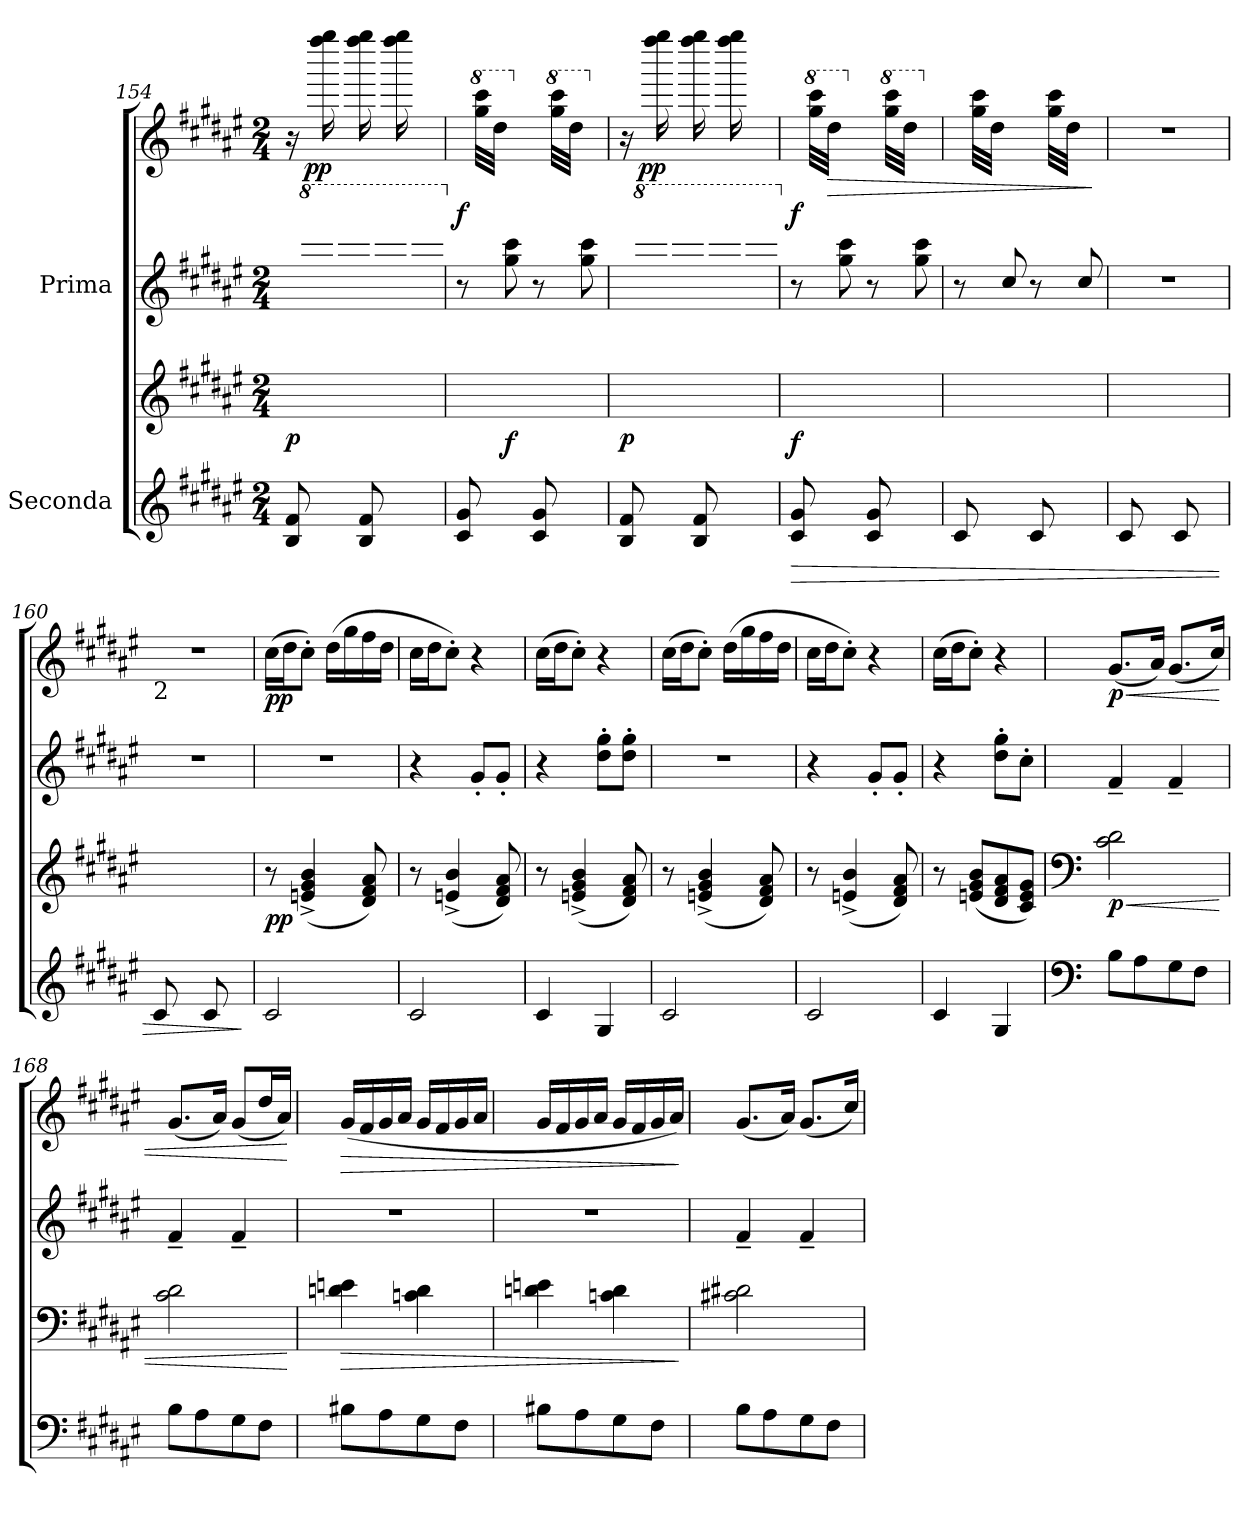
**kern	**kern	**dynam	**kern	**kern	**dynam
*part2	*part2	*part2	*part1	*part1	*part1
*staff4	*staff3	*staff3/4	*staff2	*staff1	*staff1/2
*I"Seconda	*	*	*I"Prima	*	*
!!LO:LB:g=z
*clefG2	*clefG2	*	*clefG2	*clefG2	*
*k[f#c#g#d#a#e#]	*k[f#c#g#d#a#e#]	*	*k[f#c#g#d#a#e#]	*k[f#c#g#d#a#e#]	*
*M2/4	*M2/4	*	*M2/4	*M2/4	*
*MM130	*MM130	*	*MM130	*MM130	*
=154	=154	=154	=154	=154	=154
*^	*	*	*^	*	*
!	!	!	!LO:DY:b	!	!	!	!
8B/ 8f#/L	2ryy	8ryy	p	16ryy	2ryy	16r	.
*	*	*	*	*8va	*	*	*
!	!	!	!	!	!	!	!LO:DY:b
.	.	.	.	16cccc#/ 16dddd#/LL	.	16ryy	pp
8ryy	.	8b\ 8ff#\J	.	16ryy	.	16ffff#\ 16gggg#\	.
.	.	.	.	16cccc#/ 16dddd#/JJ	.	16ryy	.
8B/ 8f#/L	.	8ryy	.	16ryy	.	16ffff#\ 16gggg#\LL	.
.	.	.	.	16cccc#/ 16dddd#/	.	16ryy	.
8ryy	.	8b\ 8ff#\J	.	16ryy	.	16ffff#\ 16gggg#\	.
.	.	.	.	16cccc#/ 16dddd#/JJ	.	16ryy	.
*	*	*	*	*v	*v	*	*
=155	=155	=155	=155	=155	=155	=155
*	*	*	*	*X8va	*	*
*	*	*	*	*	*MM140	*
!	!	!	!	!	!	!LO:DY:a=2
8c#/ 8g#/L	2ryy	8ryy	.	8r	16ryy	f
*	*	*	*	*	*8va	*
.	.	.	.	.	(>32ggg#\ 32cccc#\LLL	.
.	.	.	.	.	32ddd#\JJJ	.
*	*	*	*	*	*X8va	*
!	!	!	!LO:DY:b	!	!	!
8ryy	.	8cc#^\J	f	8gg#\ 8ccc#\)	8ryy	.
8c#/ 8g#/L	.	8ryy	.	8r	16ryy	.
*	*	*	*	*	*8va	*
.	.	.	.	.	(>32ggg#\ 32cccc#\LLL	.
.	.	.	.	.	32ddd#\JJJ	.
*	*	*	*	*	*X8va	*
8ryy	.	8cc#^\J	.	8gg#\ 8ccc#\)	8ryy	.
=156	=156	=156	=156	=156	=156	=156
*	*	*	*	*	*MM130	*
*	*	*	*	*^	*	*
!	!	!	!LO:DY:b	!	!	!	!
8B/ 8f#/L	2ryy	8ryy	p	16ryy	2ryy	16r	.
*	*	*	*	*8va	*	*	*
!	!	!	!	!	!	!	!LO:DY:b
.	.	.	.	16cccc#/ 16dddd#/LL	.	16ryy	pp
8ryy	.	8b\ 8ff#\J	.	16ryy	.	16ffff#\ 16gggg#\	.
.	.	.	.	16cccc#/ 16dddd#/JJ	.	16ryy	.
8B/ 8f#/L	.	8ryy	.	16ryy	.	16ffff#\ 16gggg#\LL	.
.	.	.	.	16cccc#/ 16dddd#/	.	16ryy	.
8ryy	.	8b\ 8ff#\J	.	16ryy	.	16ffff#\ 16gggg#\	.
.	.	.	.	16cccc#/ 16dddd#/JJ	.	16ryy	.
*	*	*	*	*v	*v	*	*
=157	=157	=157	=157	=157	=157	=157
!	!	!	!LO:HP:b=2	!	!	!
*	*	*	*	*X8va	*	*
*	*	*	*	*	*MM140	*
!	!	!	!LO:DY:n=1:b	!	!	!LO:DY:a=2
8c#/ 8g#/L	2ryy	8ryy	> f	8r	16ryy	f
*	*	*	*	*	*8va	*
.	.	.	.	.	(>32ggg#\ 32cccc#\LLL	.
!	!	!	!	!	!	!LO:HP:b
.	.	.	.	.	32ddd#\JJJ	>
*	*	*	*	*	*X8va	*
8ryy	.	8cc#^\J	.	8gg#\ 8ccc#\)	8ryy	.
8c#/ 8g#/L	.	8ryy	.	8r	16ryy	.
*	*	*	*	*	*8va	*
.	.	.	.	.	(>32ggg#\ 32cccc#\LLL	.
.	.	.	.	.	32ddd#\JJJ	.
*	*	*	*	*	*X8va	*
8ryy	.	8cc#^\J	.	8gg#\ 8ccc#\)	8ryy	.
=158	=158	=158	=158	=158	=158	=158
8c#/L	2ryy	8ryy	.	8r	16ryy	.
.	.	.	.	.	(>32gg#\ 32ccc#\LLL	.
.	.	.	.	.	32dd#\JJJ	.
8ryy	.	8g#^\J	.	8cc#/)	8ryy	.
8c#/L	.	8ryy	.	8r	16ryy	.
.	.	.	.	.	(>32gg#\ 32ccc#\LLL	.
.	.	.	.	.	32dd#\JJJ	.
8ryy	.	8g#^\J	.	8cc#/)	8ryy	.
*v	*v	*	*	*	*	*
.	.	.	.	.	]
=159	=159	=159	=159	=159	=159
*	*	*	*	*MM135	*
*^	*	*	*	*	*
!	!	!	!	!	!LO:TX:b:t=1	!
*	*	*	*	*	*^	*
8c#/L	2ryy	8ryy	.	2r	2r	4ryy	.
8ryy	.	8g#\J	.	.	.	.	.
*	*	*	*	*	*MM130	*	*
8c#/L	.	8ryy	.	.	.	4ryy	.
8ryy	.	8g#\J	.	.	.	.	.
=160	=160	=160	=160	=160	=160	=160	=160
*	*	*	*	*	*MM125	*	*
!	!	!	!	!	!LO:TX:b:t=2	!	!
8c#/L	2ryy	8ryy	.	2r	2r	4ryy	.
8ryy	.	8g#\J	.	.	.	.	.
*	*	*	*	*	*MM120	*	*
8c#/L	.	8ryy	.	.	.	4ryy	.
8ryy	.	8g#\J	.	.	.	.	.
*v	*v	*	*	*	*	*	*
.	.	]	.	.	.	.
*	*	*	*	*v	*v	*
!!LO:LB:g=z
=161	=161	=161	=161	=161	=161
*	*	*	*	*MM130	*
*	*	*	*	*^	*
!	!	!	!	!LO:TX:a:t=pdf pp 18-19	!	!
!	!	!LO:DY:b	!	!	!	!LO:DY:b
*	*	*	*	*v	*v	*
2c#/	8r	pp	2r	(>16cc#\LL	pp
.	.	.	.	16dd#\J	.
.	(<4en/^ 4g#/^ 4b/^	.	.	8cc#'\J)	.
.	.	.	.	(>16dd#\LL	.
.	.	.	.	16gg#\	.
.	8d#/ 8f#/ 8a#/)	.	.	16ff#\	.
.	.	.	.	16dd#\JJ	.
=162	=162	=162	=162	=162	=162
2c#/	8r	.	4r	16cc#\LL	.
.	.	.	.	16dd#\J	.
.	(<4en/^ 4b/^	.	.	8cc#'\J)	.
.	.	.	8g#'/L	4r	.
.	8d#/ 8f#/ 8a#/)	.	8g#'/J	.	.
=163	=163	=163	=163	=163	=163
*	*	*	*	*MM135	*
4c#/	8r	.	4r	(>16cc#\LL	.
.	.	.	.	16dd#\J	.
.	(<4en/^ 4g#/^ 4b/^	.	.	8cc#'\J)	.
4G#/	.	.	8dd#\' 8gg#\'L	4r	.
.	8d#/ 8f#/ 8a#/)	.	8dd#\' 8gg#\'J	.	.
=164	=164	=164	=164	=164	=164
2c#/	8r	.	2r	(>16cc#\LL	.
.	.	.	.	16dd#\J	.
.	(<4en/^ 4g#/^ 4b/^	.	.	8cc#'\J)	.
.	.	.	.	(>16dd#\LL	.
.	.	.	.	16gg#\	.
.	8d#/ 8f#/ 8a#/)	.	.	16ff#\	.
.	.	.	.	16dd#\JJ	.
=165	=165	=165	=165	=165	=165
2c#/	8r	.	4r	16cc#\LL	.
.	.	.	.	16dd#\J	.
.	(<4en/^ 4b/^	.	.	8cc#'\J)	.
.	.	.	8g#'/L	4r	.
.	8d#/ 8f#/ 8a#/)	.	8g#'/J	.	.
=166	=166	=166	=166	=166	=166
4c#/	8r	.	4r	(>16cc#\LL	.
.	.	.	.	16dd#\J	.
.	(<8en/ 8g#/ 8b/L	.	.	8cc#'\J)	.
4G#/	8d#/ 8f#/ 8a#/	.	8dd#\' 8gg#\'L	4r	.
.	8c#/ 8e/ 8g#/J)	.	8cc#'\J	.	.
!!LO:LB:g=z
=167	=167	=167	=167	=167	=167
*clefF4	*clefF4	*	*	*	*
*	*	*	*	*MM130	*
!	!	!LO:HP:b	!	!	!LO:HP:b
!	!	!LO:DY:n=1:b	!	!	!LO:DY:n=1:b
8B\L	2c#\ 2d#\	< p	4f#~/	(<8.g#/L	< p
8A#\	.	.	.	.	.
.	.	.	.	16a#/Jk)	.
8G#\	.	.	4f#~/	(<8.g#/L	.
8F#\J	.	.	.	.	.
.	.	.	.	16cc#/Jk)	.
=168	=168	=168	=168	=168	=168
*	*	*	*	*MM135	*
8B\L	2c#\ 2d#\	.	4f#~/	(<8.g#/L	.
8A#\	.	.	.	.	.
.	.	.	.	16a#/Jk)	.
8G#\	.	.	4f#~/	(<8g#/L	.
8F#\J	.	.	.	16dd#/L	.
.	.	.	.	16a#/JJ)	.
.	.	[	.	.	[
=169	=169	=169	=169	=169	=169
!	!	!LO:HP:b	!	!	!LO:HP:b
8B#X\L	4dn\ 4en\	>	2r	(<16g#/LL	>
.	.	.	.	16f#/	.
8A#\	.	.	.	16g#/	.
.	.	.	.	16a#/JJ	.
8G#\	4cn\ 4d\	.	.	16g#/LL	.
.	.	.	.	16f#/	.
8F#\J	.	.	.	16g#/	.
.	.	.	.	16a#/JJ	.
=170	=170	=170	=170	=170	=170
*	*	*	*	*MM130	*
8B#X\L	4dn\ 4en\	.	2r	16g#/LL	.
.	.	.	.	16f#/	.
8A#\	.	.	.	16g#/	.
.	.	.	.	16a#/JJ	.
8G#\	4cn\ 4d\	.	.	16g#/LL	.
.	.	.	.	16f#/	.
8F#\J	.	.	.	16g#/	.
.	.	.	.	16a#/JJ)	.
.	.	]	.	.	]
=171	=171	=171	=171	=171	=171
8B\L	2c#X\ 2d#X\	.	4f#~/	(<8.g#/L	.
8A#\	.	.	.	.	.
.	.	.	.	16a#/Jk)	.
8G#\	.	.	4f#~/	(<8.g#/L	.
8F#\J	.	.	.	.	.
.	.	.	.	16cc#/Jk)	.
=	=	=	=	=	=
*-	*-	*-	*-	*-	*-
